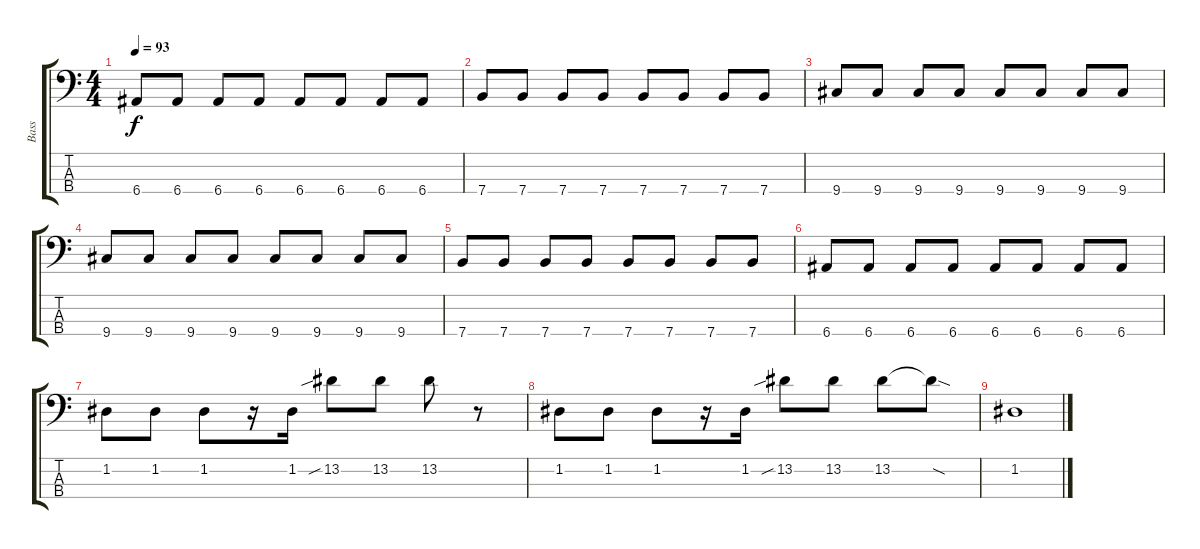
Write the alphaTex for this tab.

\track ("Bass" "Bass") {instrument electricbassfinger}
\staff {score tabs}
\tuning (G2 D2 A1 E1) {hide}
\ts (4 4)
\tempo 93
\clef f4
\ks c
6.4.8{dy f} 6.4.8 6.4.8 6.4.8 6.4.8 6.4.8 6.4.8 6.4.8 |
7.4.8 7.4.8 7.4.8 7.4.8 7.4.8 7.4.8 7.4.8 7.4.8 |
9.4.8 9.4.8 9.4.8 9.4.8 9.4.8 9.4.8 9.4.8 9.4.8 |
9.4.8 9.4.8 9.4.8 9.4.8 9.4.8 9.4.8 9.4.8 9.4.8 |
7.4.8 7.4.8 7.4.8 7.4.8 7.4.8 7.4.8 7.4.8 7.4.8 |
6.4.8 6.4.8 6.4.8 6.4.8 6.4.8 6.4.8 6.4.8 6.4.8 |
1.2.8 1.2.8 1.2.8 r.16 1.2.16 13.2{sib}.8 13.2.8 13.2.8 r.8 |
1.2.8 1.2.8 1.2.8 r.16 1.2.16 13.2{sib}.8 13.2.8 13.2.8 13.2{sod t}.8 |
1.2.1
